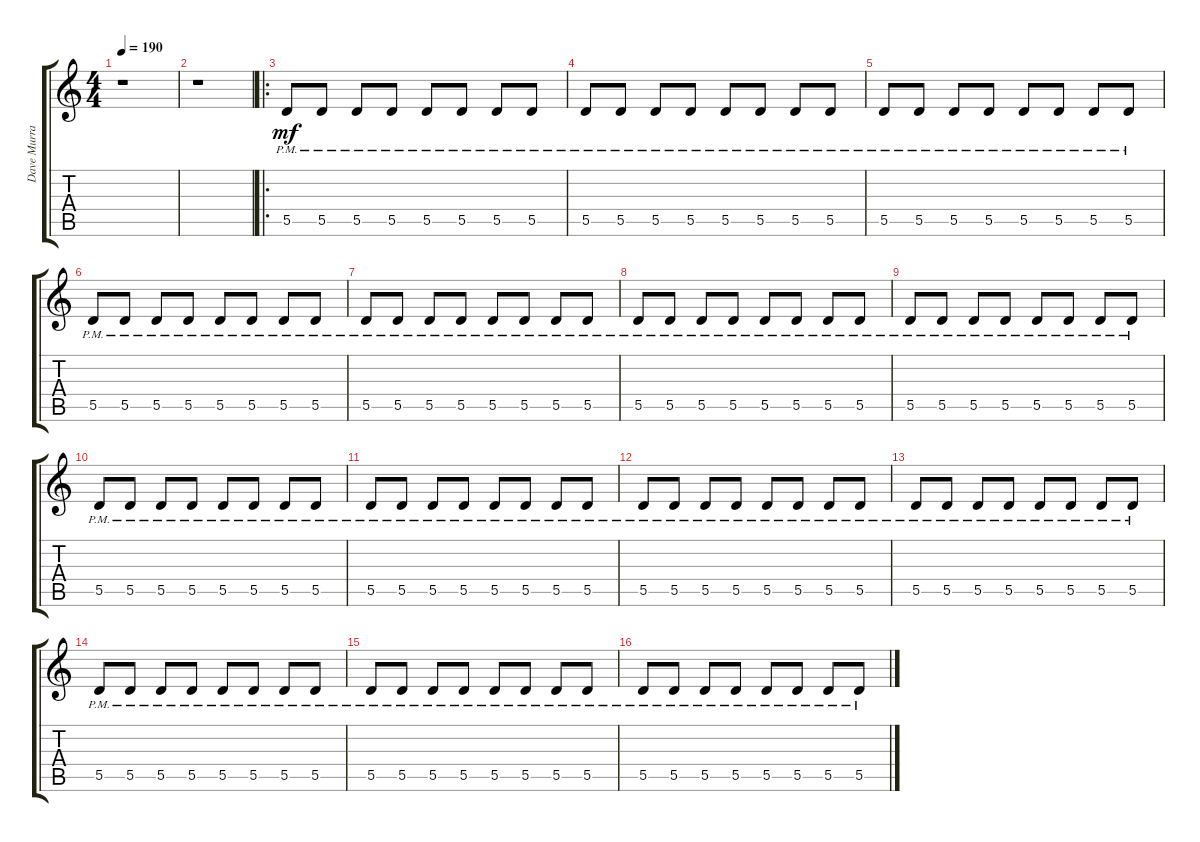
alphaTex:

\track ("Dave Murray" "Dave Murra") {instrument distortionguitar}
\staff {score tabs}
\tuning (E4 B3 G3 D3 A2 E2) {hide}
\ts (4 4)
\tempo 190
\clef g2
\ks c
r.1{dy mf} |
r.1 |
\ro
5.5{pm}.8 5.5{pm}.8 5.5{pm}.8 5.5{pm}.8 5.5{pm}.8 5.5{pm}.8 5.5{pm}.8 5.5{pm}.8 |
5.5{pm}.8 5.5{pm}.8 5.5{pm}.8 5.5{pm}.8 5.5{pm}.8 5.5{pm}.8 5.5{pm}.8 5.5{pm}.8 |
5.5{pm}.8 5.5{pm}.8 5.5{pm}.8 5.5{pm}.8 5.5{pm}.8 5.5{pm}.8 5.5{pm}.8 5.5{pm}.8 |
5.5{pm}.8 5.5{pm}.8 5.5{pm}.8 5.5{pm}.8 5.5{pm}.8 5.5{pm}.8 5.5{pm}.8 5.5{pm}.8 |
5.5{pm}.8 5.5{pm}.8 5.5{pm}.8 5.5{pm}.8 5.5{pm}.8 5.5{pm}.8 5.5{pm}.8 5.5{pm}.8 |
5.5{pm}.8 5.5{pm}.8 5.5{pm}.8 5.5{pm}.8 5.5{pm}.8 5.5{pm}.8 5.5{pm}.8 5.5{pm}.8 |
5.5{pm}.8 5.5{pm}.8 5.5{pm}.8 5.5{pm}.8 5.5{pm}.8 5.5{pm}.8 5.5{pm}.8 5.5{pm}.8 |
5.5{pm}.8 5.5{pm}.8 5.5{pm}.8 5.5{pm}.8 5.5{pm}.8 5.5{pm}.8 5.5{pm}.8 5.5{pm}.8 |
5.5{pm}.8 5.5{pm}.8 5.5{pm}.8 5.5{pm}.8 5.5{pm}.8 5.5{pm}.8 5.5{pm}.8 5.5{pm}.8 |
5.5{pm}.8 5.5{pm}.8 5.5{pm}.8 5.5{pm}.8 5.5{pm}.8 5.5{pm}.8 5.5{pm}.8 5.5{pm}.8 |
5.5{pm}.8 5.5{pm}.8 5.5{pm}.8 5.5{pm}.8 5.5{pm}.8 5.5{pm}.8 5.5{pm}.8 5.5{pm}.8 |
5.5{pm}.8 5.5{pm}.8 5.5{pm}.8 5.5{pm}.8 5.5{pm}.8 5.5{pm}.8 5.5{pm}.8 5.5{pm}.8 |
5.5{pm}.8 5.5{pm}.8 5.5{pm}.8 5.5{pm}.8 5.5{pm}.8 5.5{pm}.8 5.5{pm}.8 5.5{pm}.8 |
5.5{pm}.8 5.5{pm}.8 5.5{pm}.8 5.5{pm}.8 5.5{pm}.8 5.5{pm}.8 5.5{pm}.8 5.5{pm}.8
